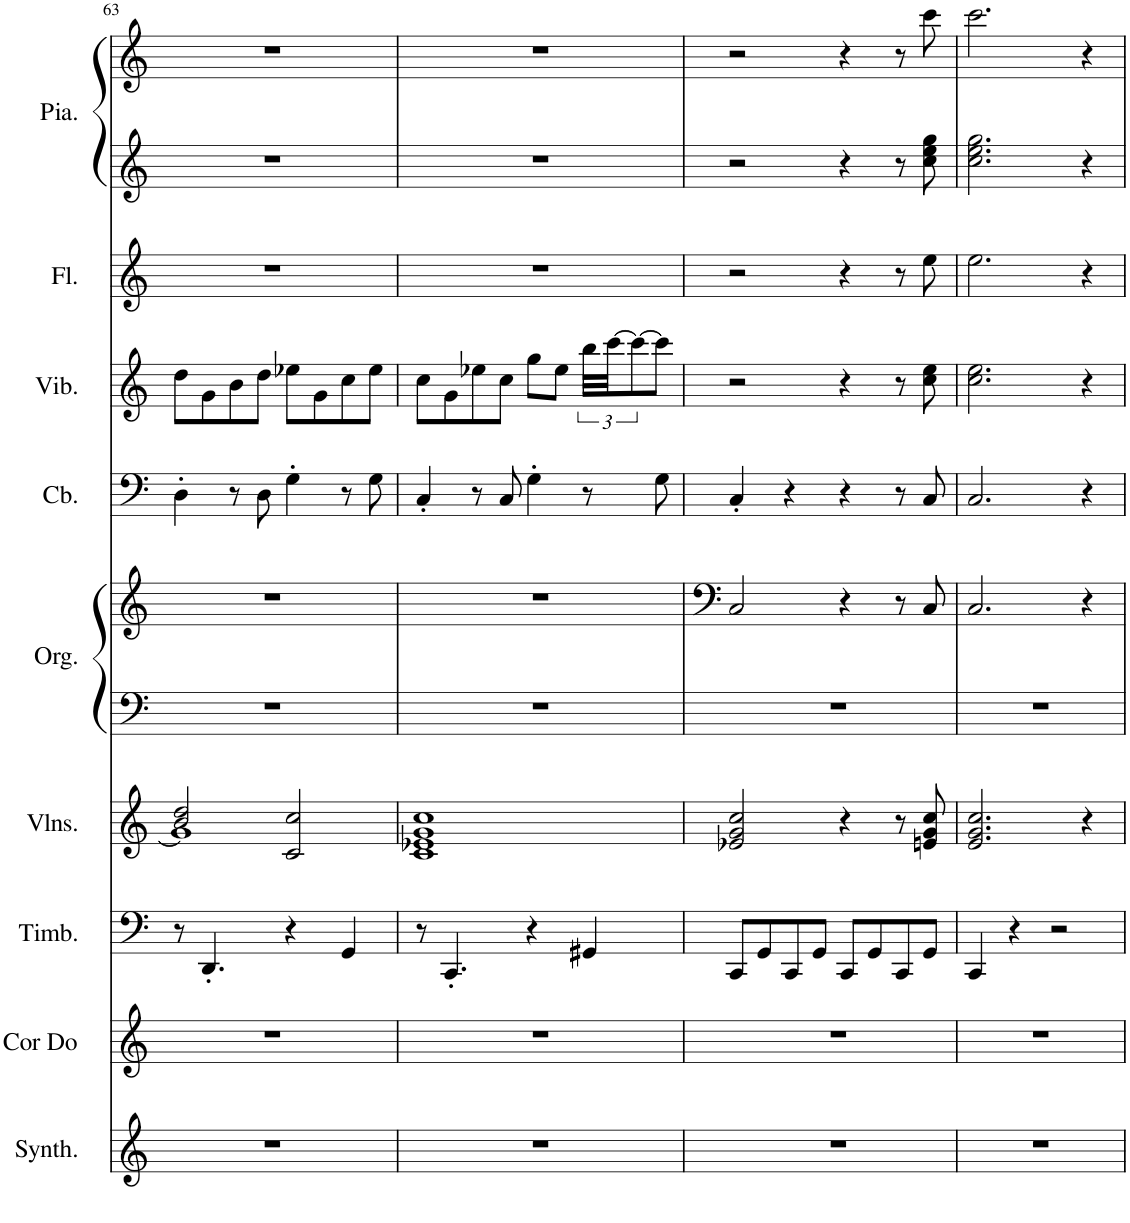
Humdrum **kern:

**kern	**kern	**kern	**kern	**kern	**kern	**kern	**kern	**kern	**kern	**kern
*part9	*part8	*part7	*part6	*part5	*part5	*part4	*part3	*part2	*part1	*part1
*staff11	*staff10	*staff9	*staff8	*staff7	*staff6	*staff5	*staff4	*staff3	*staff2	*staff1
*I"Synthétiseur de cuivres	*I"Cor Alto en Do	*I"Timbales	*I"Violons	*I"Orgue à tuyaux	*	*I"Contrebasse	*I"Vibraphone	*I"Flûte	*I"Piano, Musica	*
*I'Synth.	*I'Cor Do	*I'Timb.	*I'Vlns.	*I'Org.	*	*I'Cb.	*I'Vib.	*I'Fl.	*I'Pia.	*
!!LO:PB:g=z
*clefG2	*clefG2	*clefF4	*clefG2	*clefF4	*clefG2	*clefF4	*clefG2	*clefG2	*clefG2	*clefG2
*	*Trd4c7	*	*	*	*	*Trd7c12	*	*	*	*
*k[]	*k[]	*k[]	*k[]	*k[]	*k[]	*k[]	*k[]	*k[]	*k[]	*k[]
*M4/4	*M4/4	*M4/4	*M4/4	*M4/4	*M4/4	*M4/4	*M4/4	*M4/4	*M4/4	*M4/4
=63	=63	=63	=63	=63	=63	=63	=63	=63	=63	=63
*	*	*	*^	*	*	*	*	*	*	*
1r	1r	8r	2b/ 2dd/	1g]	1r	1r	4D'\	8dd\L	1r	1r	1r
.	.	4.DD'/	.	.	.	.	.	8g\	.	.	.
.	.	.	.	.	.	.	8r	8b\	.	.	.
.	.	.	.	.	.	.	8D\	8dd\J	.	.	.
.	.	4r	2c/ 2cc/	.	.	.	4G'\	8ee-X\L	.	.	.
.	.	.	.	.	.	.	.	8g\	.	.	.
.	.	4GG/	.	.	.	.	8r	8cc\	.	.	.
.	.	.	.	.	.	.	8G\	8ee-\J	.	.	.
*	*	*	*v	*v	*	*	*	*	*	*	*
=64	=64	=64	=64	=64	=64	=64	=64	=64	=64	=64
1r	1r	8r	1c 1e-X 1g 1cc	1r	1r	4C'/	8cc\L	1r	1r	1r
.	.	4.CC'/	.	.	.	.	8g\	.	.	.
.	.	.	.	.	.	8r	8ee-X\	.	.	.
.	.	.	.	.	.	8C/	8cc\J	.	.	.
.	.	4r	.	.	.	4G'\	8gg\L	.	.	.
.	.	.	.	.	.	.	8ee-\J	.	.	.
.	.	4GG#X/	.	.	.	8r	48bb\LLL	.	.	.
.	.	.	.	.	.	.	[48ccc\JJ	.	.	.
.	.	.	.	.	.	.	12ccc\_	.	.	.
.	.	.	.	.	.	8G\	8ccc\J]	.	.	.
=65	=65	=65	=65	=65	=65	=65	=65	=65	=65	=65
1r	1r	8CC/L	2e-X/ 2g/ 2cc/	1r	2C/	4C'/	2r	2r	2r	2r
.	.	8GG/	.	.	.	.	.	.	.	.
.	.	8CC/	.	.	.	4r	.	.	.	.
.	.	8GG/J	.	.	.	.	.	.	.	.
.	.	8CC/L	4r	.	4r	4r	4r	4r	4r	4r
.	.	8GG/	.	.	.	.	.	.	.	.
.	.	8CC/	8r	.	8r	8r	8r	8r	8r	8r
.	.	8GG/J	8en/ 8g/ 8cc/	.	8C/	8C/	8cc\ 8ee\	8ee\	8cc\ 8ee\ 8gg\	8ccc\
=66	=66	=66	=66	=66	=66	=66	=66	=66	=66	=66
1r	1r	4CC/	2.e/ 2.g/ 2.cc/	1r	2.C/	2.C/	2.cc\ 2.ee\	2.ee\	2.cc\ 2.ee\ 2.gg\	2.ccc\
.	.	4r	.	.	.	.	.	.	.	.
.	.	2r	.	.	.	.	.	.	.	.
.	.	.	4r	.	4r	4r	4r	4r	4r	4r
=	=	=	=	=	=	=	=	=	=	=
*-	*-	*-	*-	*-	*-	*-	*-	*-	*-	*-
